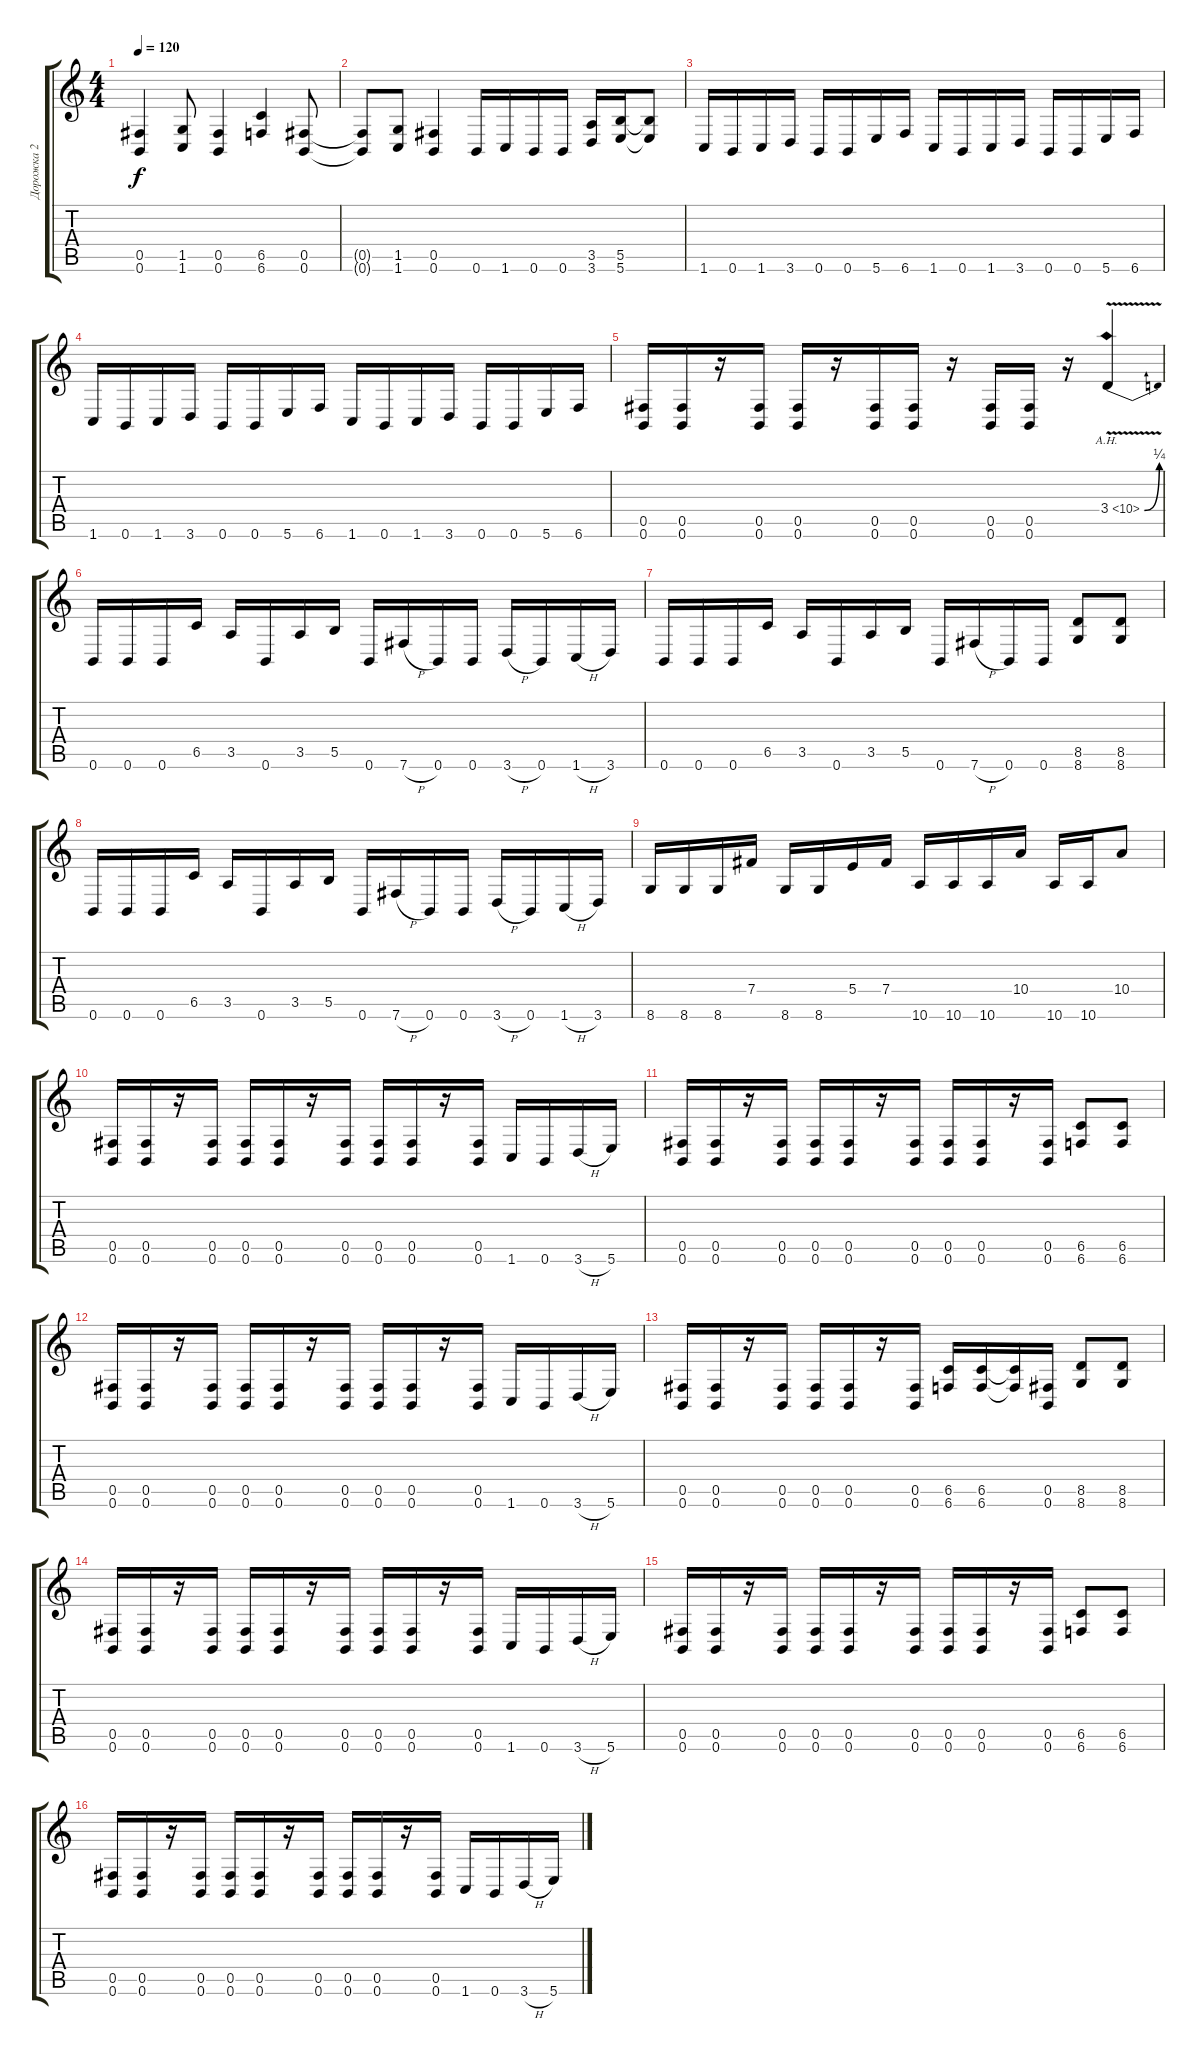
\track ("Дорожка 2" "Дорожка 2") {instrument distortionguitar}
\staff {score tabs}
\tuning (Db4 Ab3 E3 B2 Gb2 B1) {hide}
\ts (4 4)
\tempo 120
\clef g2
\ks c
(0.5 0.6).4{dy f} (1.5 1.6).8 (0.5 0.6).4 (6.5 6.6).4 (0.5 0.6).8 |
(0.5{t} 0.6{t}).8 (1.5 1.6).8 (0.5 0.6).4 0.6.16 1.6.16 0.6.16 0.6.16 (3.5 3.6).16 (5.5 5.6).16 (5.5{t} 5.6{t}).8 |
1.6.16 0.6.16 1.6.16 3.6.16 0.6.16 0.6.16 5.6.16 6.6.16 1.6.16 0.6.16 1.6.16 3.6.16 0.6.16 0.6.16 5.6.16 6.6.16 |
1.6.16 0.6.16 1.6.16 3.6.16 0.6.16 0.6.16 5.6.16 6.6.16 1.6.16 0.6.16 1.6.16 3.6.16 0.6.16 0.6.16 5.6.16 6.6.16 |
(0.5 0.6).16 (0.5 0.6).16 r.16 (0.5 0.6).16 (0.5 0.6).16 r.16 (0.5 0.6).16 (0.5 0.6).16 r.16 (0.5 0.6).16 (0.5 0.6).16 r.16 3.4{be (bend 0 0 60 1) ah 7 v}.4 |
0.6.16 0.6.16 0.6.16 6.5.16 3.5.16 0.6.16 3.5.16 5.5.16 0.6.16 7.6{h}.16 0.6.16 0.6.16 3.6{h}.16 0.6.16 1.6{h}.16 3.6.16 |
0.6.16 0.6.16 0.6.16 6.5.16 3.5.16 0.6.16 3.5.16 5.5.16 0.6.16 7.6{h}.16 0.6.16 0.6.16 (8.5 8.6).8 (8.5 8.6).8 |
0.6.16 0.6.16 0.6.16 6.5.16 3.5.16 0.6.16 3.5.16 5.5.16 0.6.16 7.6{h}.16 0.6.16 0.6.16 3.6{h}.16 0.6.16 1.6{h}.16 3.6.16 |
8.6.16 8.6.16 8.6.16 7.4.16 8.6.16 8.6.16 5.4.16 7.4.16 10.6.16 10.6.16 10.6.16 10.4.16 10.6.16 10.6.16 10.4.8 |
(0.5 0.6).16 (0.5 0.6).16 r.16 (0.5 0.6).16 (0.5 0.6).16 (0.5 0.6).16 r.16 (0.5 0.6).16 (0.5 0.6).16 (0.5 0.6).16 r.16 (0.5 0.6).16 1.6.16 0.6.16 3.6{h}.16 5.6.16 |
(0.5 0.6).16 (0.5 0.6).16 r.16 (0.5 0.6).16 (0.5 0.6).16 (0.5 0.6).16 r.16 (0.5 0.6).16 (0.5 0.6).16 (0.5 0.6).16 r.16 (0.5 0.6).16 (6.5 6.6).8 (6.5 6.6).8 |
(0.5 0.6).16 (0.5 0.6).16 r.16 (0.5 0.6).16 (0.5 0.6).16 (0.5 0.6).16 r.16 (0.5 0.6).16 (0.5 0.6).16 (0.5 0.6).16 r.16 (0.5 0.6).16 1.6.16 0.6.16 3.6{h}.16 5.6.16 |
(0.5 0.6).16 (0.5 0.6).16 r.16 (0.5 0.6).16 (0.5 0.6).16 (0.5 0.6).16 r.16 (0.5 0.6).16 (6.5 6.6).16 (6.5 6.6).16 (6.5{t} 6.6{t}).16 (0.5 0.6).16 (8.5 8.6).8 (8.5 8.6).8 |
(0.5 0.6).16 (0.5 0.6).16 r.16 (0.5 0.6).16 (0.5 0.6).16 (0.5 0.6).16 r.16 (0.5 0.6).16 (0.5 0.6).16 (0.5 0.6).16 r.16 (0.5 0.6).16 1.6.16 0.6.16 3.6{h}.16 5.6.16 |
(0.5 0.6).16 (0.5 0.6).16 r.16 (0.5 0.6).16 (0.5 0.6).16 (0.5 0.6).16 r.16 (0.5 0.6).16 (0.5 0.6).16 (0.5 0.6).16 r.16 (0.5 0.6).16 (6.5 6.6).8 (6.5 6.6).8 |
(0.5 0.6).16 (0.5 0.6).16 r.16 (0.5 0.6).16 (0.5 0.6).16 (0.5 0.6).16 r.16 (0.5 0.6).16 (0.5 0.6).16 (0.5 0.6).16 r.16 (0.5 0.6).16 1.6.16 0.6.16 3.6{h}.16 5.6.16
